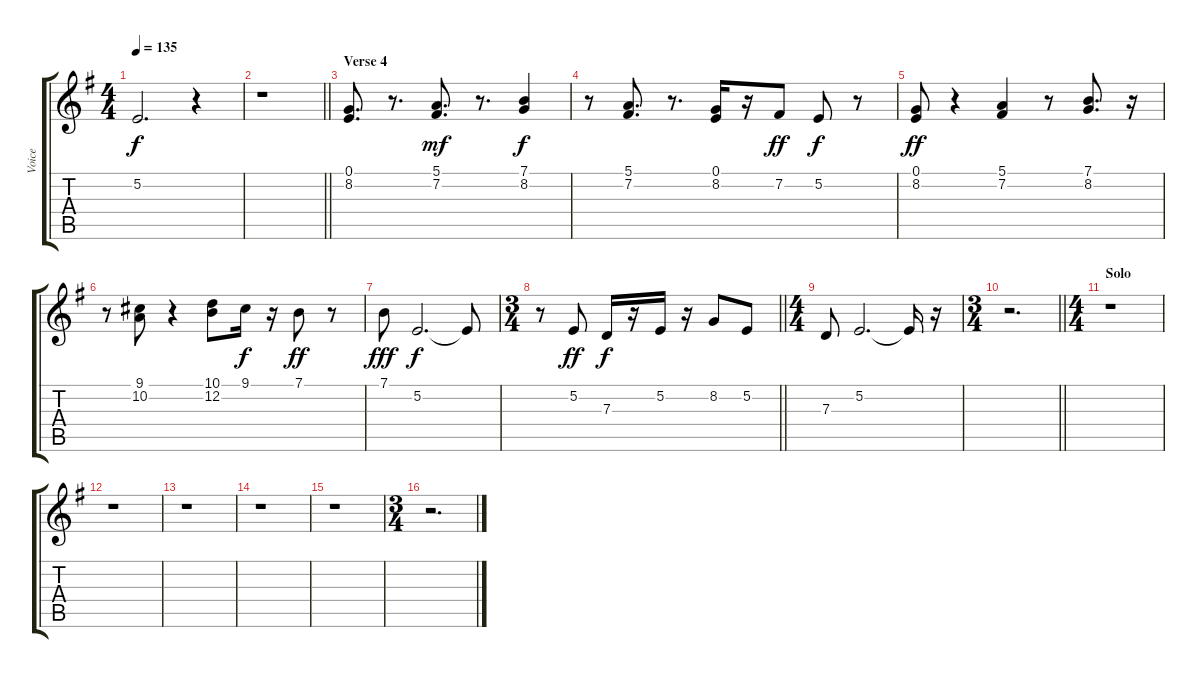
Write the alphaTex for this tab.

\track ("Voice" "Voice") {instrument flute}
\staff {score tabs}
\tuning (E4 B3 G3 D3 A2 E2) {hide}
\ts (4 4)
\tempo 135
\clef g2
\ks g
5.2.2{d dy f} r.4 |
\barLineRight lightlight
r.1 |
\section ("" "Verse 4")
(0.1 8.2).8{d} r.8{d} (5.1 7.2).8{d dy mf} r.8{d} (7.1 8.2).4{dy f} |
r.8 (5.1 7.2).8{d} r.8{d} (0.1 8.2).16 r.16 7.2.8{dy ff} 5.2.8{dy f} r.8 |
(0.1 8.2).8{dy ff} r.4 (5.1 7.2).4 r.8 (7.1 8.2).8{d} r.16 |
r.8 (9.1 10.2).8 r.4 (10.1 12.2).8 9.1.16{dy f} r.16 7.1.8{dy ff} r.8 |
7.1.8{dy fff} 5.2.2{d dy f} 5.2{t}.8 |
\ts (3 4)
\barLineRight lightlight
r.8 5.2.8{dy ff} 7.3.16{dy f} r.16 5.2.16 r.16 8.2.8 5.2.8 |
\ts (4 4)
7.3.8 5.2.2{d} 5.2{t}.16 r.16 |
\ts (3 4)
\barLineRight lightlight
r.2{d} |
\ts (4 4)
\section ("" "Solo")
r.1 |
r.1 |
r.1 |
r.1 |
r.1 |
\ts (3 4)
r.2{d}
